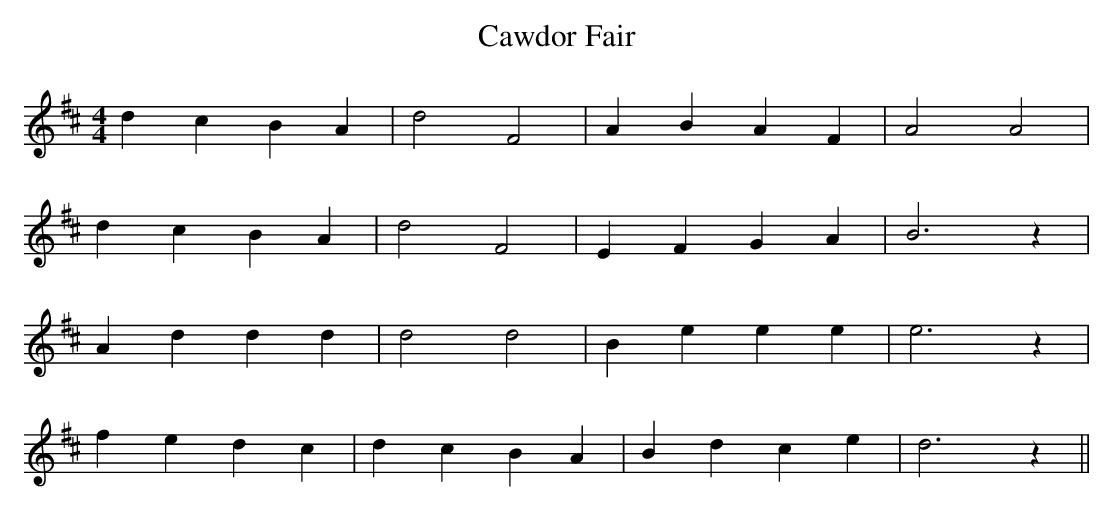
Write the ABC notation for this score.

X:1
T:Cawdor Fair
L:1/4
M:4/4
K:D
dcBA | d2 F2 | ABAF | A2 A2 |
dcBA | d2 F2 | EFGA | B3 z  |
Addd | d2 d2 | Beee | e3 z  |
fedc | dcBA  | Bdce | d3 z ||
